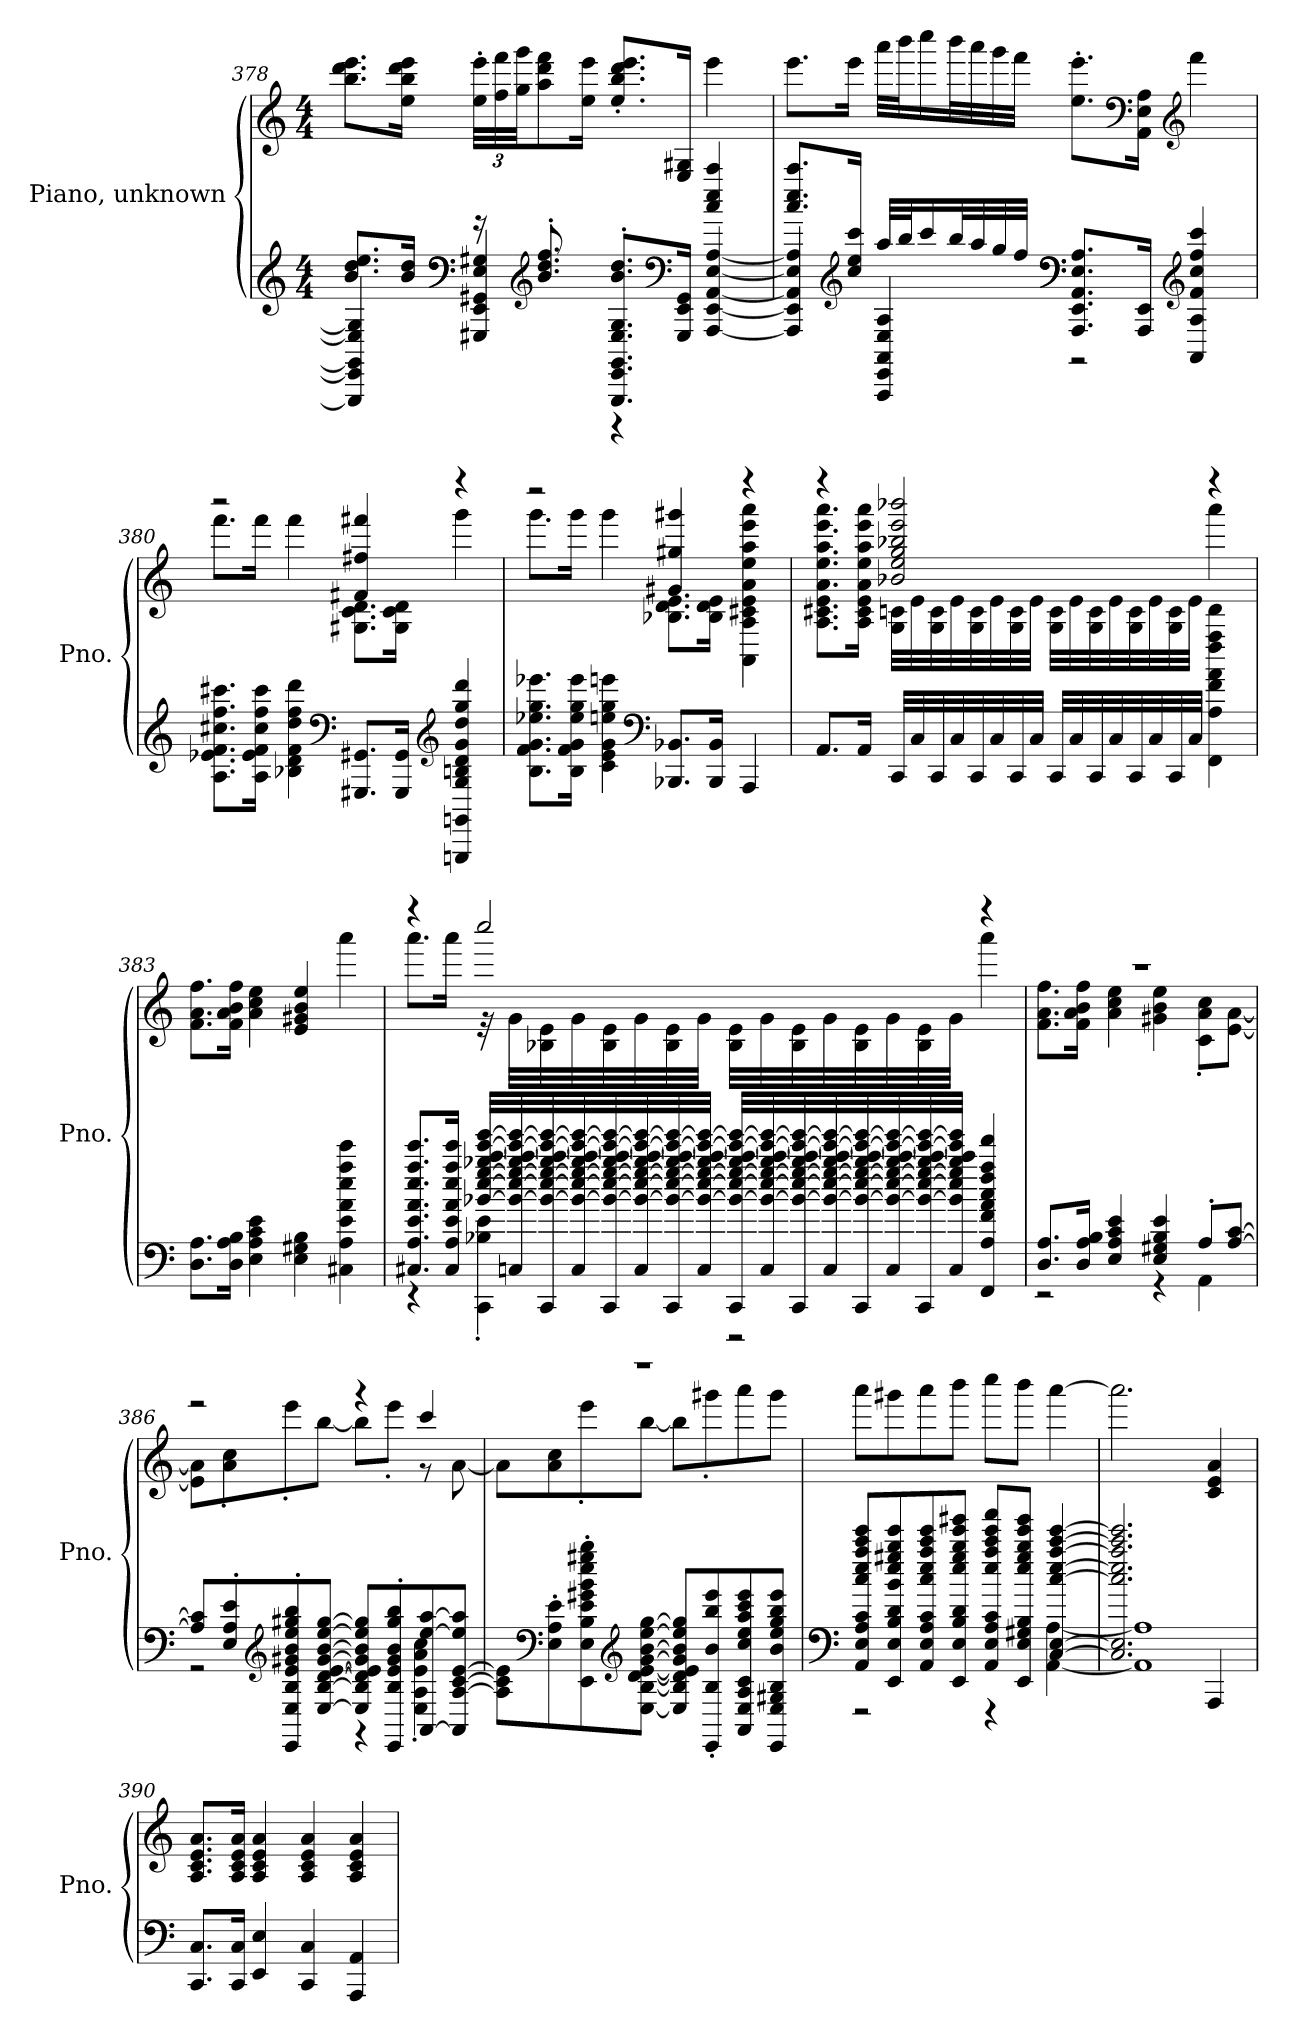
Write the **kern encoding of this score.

**kern	**kern
*part1	*part1
*staff2	*staff1
*I"Piano, unknown	*
*I'Pno.	*
!!LO:LB:g=z
*clefG2	*clefG2
*k[]	*k[]
*M4/4	*M4/4
=378	=378
*^	*
8.b/ 8.dd/ 8.ee/L	4GGG#/] 4EE/] 4GG#/] 4E/] 4G#/]	8.bb\ 8.ddd\ 8.eee\L
16b/ 16dd/Jk	.	16ee\ 16bb\ 16ddd\ 16eee\Jk
*clefF4	*	*
*	*	*Xbrackettup
16r	4GGG#X/ 4EE/ 4GG#X/ 4E/ 4G#X/	48ee\' 48eee\'LLL
.	.	48ff\ 48fff\
.	.	48gg\ 48ggg\JJ
*clefG2	*	*
8.b/' 8.dd/' 8.ff/'	.	8aa\ 8ddd\ 8fff\
.	.	16ee\ 16eee\Jk
8.GGG#/' 8.EE/' 8.GG#/' 8.E/' 8.G#/' 8.b/' 8.dd/'L	4r	8.ee/' 8.bb/' 8.ddd/' 8.eee/'L
*clefF4	*	*
16GGG#/ 16EE/ 16GG#/Jk	.	16E/ 16G#X/Jk
4cc/ 4ee/ 4ccc/	[4AAA/ [4EE/ [4AA/ [4E/ [4A/	4eee\
=379	=379	=379
8.cc/ 8.ee/ 8.ccc/L	4AAA/] 4EE/] 4AA/] 4E/] 4A/]	8.eee\L
*clefG2	*	*
16cc/ 16ee/ 16ccc/Jk	.	16eee\Jk
32aa/LLL	4AAA/ 4EE/ 4AA/ 4E/ 4A/	32aaa\LLL
32bb/J	.	32bbb\J
16ccc/	.	16cccc\
32bb/L	.	32bbb\L
32aa/	.	32aaa\
32gg/	.	32ggg\
32ff/JJJ	.	32fff\JJJ
*clefF4	*	*
8.AAA/ 8.EE/ 8.AA/ 8.E/ 8.A/L	2r	8.ee\' 8.eee\'L
*	*	*clefF4
16AAA/ 16EE/Jk	.	16AA\ 16E\ 16A\Jk
*clefG2	*	*clefG2
4AA/ 4A/ 4f/ 4cc/ 4ff/ 4ccc/	.	4fff\
*v	*v	*
!!LO:PB:g=z
=380	=380
*	*^
8.A\ 8.e-X\ 8.f\ 8.cc#X\ 8.ff\ 8.ccc#X\L	2r	8.fff\L
16A\ 16e-\ 16f\ 16cc#\ 16ff\ 16ccc#\Jk	.	16fff\Jk
4B-X\ 4d\ 4f\ 4dd\ 4ff\ 4ddd\	.	4fff\
*clefF4	*	*
8.GGG#X/ 8.GG#X/L	4f#X/ 4ff#X/ 4fff#X/	8.G#X\ 8.c\ 8.d\L
16GGG#/ 16GG#/Jk	.	16G#\ 16c\ 16d\Jk
*clefG2	*	*
4GGGn/ 4GGn/ 4G/ 4Bn/ 4d/ 4g/ 4dd/ 4gg/ 4ddd/	4r	4ggg\
=381	=381	=381
8.B\ 8.f\ 8.g\ 8.ee-X\ 8.gg\ 8.eee-X\L	2r	8.ggg\L
16B\ 16f\ 16g\ 16ee-\ 16gg\ 16eee-\Jk	.	16ggg\Jk
4c\ 4e\ 4g\ 4een\ 4gg\ 4eeen\	.	4ggg\
*clefF4	*	*
8.BBB-X/ 8.BB-X/L	4g#X/ 4gg#X/ 4ggg#X/	8.B-X\ 8.d\ 8.e\L
16BBB-/ 16BB-/Jk	.	16B-\ 16d\ 16e\Jk
4AAA/	4r	4AA\ 4A\ 4c#X\ 4e\ 4a\ 4ee\ 4aa\ 4eee\ 4aaa\
!!LO:LB:g=z	!!
=382	=382	=382
8.AA/L	4r	8.A\ 8.c#X\ 8.e\ 8.a\ 8.ee\ 8.aa\ 8.eee\ 8.aaa\L
16AA/Jk	.	16A\ 16c#\ 16e\ 16a\ 16ee\ 16aa\ 16eee\ 16aaa\Jk
32CC/LLL	2b-X/ 2ee/ 2gg/ 2bb-X/ 2eee/ 2bbb-X/	32G\ 32cn\LLL
32C/	.	32e\
32CC/	.	32G\ 32c\
32C/	.	32e\
32CC/	.	32G\ 32c\
32C/	.	32e\
32CC/	.	32G\ 32c\
32C/JJJ	.	32e\JJJ
32CC/LLL	.	32G\ 32c\LLL
32C/	.	32e\
32CC/	.	32G\ 32c\
32C/	.	32e\
32CC/	.	32G\ 32c\
32C/	.	32e\
32CC/	.	32G\ 32c\
32C/JJJ	.	32e\JJJ
4FF\ 4A\ 4f\ 4a\ 4ff\ 4aa\ 4fff\	4r	4aaa\
*	*v	*v
=383	=383
8.D\ 8.A\L	8.f\ 8.a\ 8.ff\L
16D\ 16A\ 16B\Jk	16f\ 16a\ 16b\ 16ff\Jk
4E\ 4A\ 4c\ 4e\	4a\ 4cc\ 4ee\
4E\ 4G#X\ 4B\	4e/ 4g#X/ 4b/ 4ee/
4C#X\ 4A\ 4e\ 4a\ 4ee\ 4aa\ 4eee\	4aaa\
!!LO:LB:g=z
=384	=384
*^	*^
8.C#X/ 8.A/ 8.e/ 8.a/ 8.ee/ 8.aa/ 8.eee/L	4r	4r	8.aaa\L
16C#/ 16A/ 16e/ 16a/ 16ee/ 16aa/ 16eee/Jk	.	.	16aaa\Jk
[32b-X/ [32ee/ [32gg/ [32bb-X/ [32ccc/ [32eee/ [32ggg/LLL	4CC\' 4B-X\' 4e\'	2cccc/	32r
32Cn/ 32b-/_ 32ee/_ 32gg/_ 32bb-/_ 32ccc/_ 32eee/_ 32ggg/_	.	.	32g\LLL
32CC/ 32b-/_ 32ee/_ 32gg/_ 32bb-/_ 32ccc/_ 32eee/_ 32ggg/_	.	.	32B-X\ 32e\
32C/ 32b-/_ 32ee/_ 32gg/_ 32bb-/_ 32ccc/_ 32eee/_ 32ggg/_	.	.	32g\
32CC/ 32b-/_ 32ee/_ 32gg/_ 32bb-/_ 32ccc/_ 32eee/_ 32ggg/_	.	.	32B-\ 32e\
32C/ 32b-/_ 32ee/_ 32gg/_ 32bb-/_ 32ccc/_ 32eee/_ 32ggg/_	.	.	32g\
32CC/ 32b-/_ 32ee/_ 32gg/_ 32bb-/_ 32ccc/_ 32eee/_ 32ggg/_	.	.	32B-\ 32e\
32C/ 32b-/_ 32ee/_ 32gg/_ 32bb-/_ 32ccc/_ 32eee/_ 32ggg/_JJJ	.	.	32g\JJJ
32CC/ 32b-/_ 32ee/_ 32gg/_ 32bb-/_ 32ccc/_ 32eee/_ 32ggg/_LLL	2r	.	32B-\ 32e\LLL
32C/ 32b-/_ 32ee/_ 32gg/_ 32bb-/_ 32ccc/_ 32eee/_ 32ggg/_	.	.	32g\
32CC/ 32b-/_ 32ee/_ 32gg/_ 32bb-/_ 32ccc/_ 32eee/_ 32ggg/_	.	.	32B-\ 32e\
32C/ 32b-/_ 32ee/_ 32gg/_ 32bb-/_ 32ccc/_ 32eee/_ 32ggg/_	.	.	32g\
32CC/ 32b-/_ 32ee/_ 32gg/_ 32bb-/_ 32ccc/_ 32eee/_ 32ggg/_	.	.	32B-\ 32e\
32C/ 32b-/_ 32ee/_ 32gg/_ 32bb-/_ 32ccc/_ 32eee/_ 32ggg/_	.	.	32g\
32CC/ 32b-/_ 32ee/_ 32gg/_ 32bb-/_ 32ccc/_ 32eee/_ 32ggg/_	.	.	32B-\ 32e\
32C/ 32b-/] 32ee/] 32gg/] 32bb-/] 32ccc/] 32eee/] 32ggg/]JJJ	.	.	32g\JJJ
4FF/ 4A/ 4f/ 4a/ 4cc/ 4ff/ 4aa/ 4fff/	.	4r	4aaa\
!!LO:LB:g=z	!!
=385	=385	=385	=385
8.D/ 8.A/L	2r	1r	8.f\ 8.a\ 8.ff\L
16D/ 16A/ 16B/Jk	.	.	16f\ 16a\ 16b\ 16ff\Jk
4E/ 4A/ 4c/ 4e/	.	.	4a\ 4cc\ 4ee\
4E/ 4G#X/ 4B/ 4e/	4r	.	4g#X\ 4b\ 4ee\
8A'/L	4AA\	.	8c\' 8a\' 8cc\'L
[8A/ [8c/J	.	.	[8e\ [8a\J
=386	=386	=386	=386
8A/] 8c/]L	2r	2r	8e\] 8a\]L
8E/' 8A/' 8e/'	.	.	8a\' 8cc\'
*clefG2	*	*	*
8EE/' 8E/' 8B/' 8e/' 8g#X/' 8b/' 8ee/' 8gg#X/' 8bb/'	.	.	8eee'\
[8E/ [8B/ [8d/ [8e/ [8g#/ [8b/ [8ee/ [8gg#/J	.	.	[8bb\J
8E/] 8B/] 8d/] 8e/] 8g#/] 8b/] 8ee/] 8gg#/]L	4r	4r	8bb\L]
8EE/' 8B/' 8e/' 8g#/' 8b/' 8gg#/' 8bb/'	.	.	8eee'\J
[8AA/ [8ee/ [8aa/	4E\' 4A\' 4e\' 4a\' 4cc\'	4ccc/	8r
8AA/] [8A/ [8c/ [8e/ 8ee/] 8aa/]J	.	.	[8a\
*v	*v	*	*
=387	=387	=387
8A\] 8c\] 8e\]L	1r	8a\L]
*clefF4	*	*
8E\' 8A\' 8e\'	.	8a\ 8cc\
8EE\' 8E\' 8B\' 8e\' 8g#X\' 8b\' 8ee\' 8gg#X\' 8bb\'	.	8eee'\
*clefG2	*	*
[8E\ [8B\ [8d\ [8e\ [8g#\ [8b\ [8ee\ [8gg#\J	.	[8bb\J
8E/] 8B/] 8d/] 8e/] 8g#/] 8b/] 8ee/] 8gg#/]L	.	8bb\L]
8EE/' 8B/' 8b/' 8bb/' 8eee/'	.	8ggg#X'\
8AA/ 8E/ 8A/ 8c/ 8cc/ 8ee/ 8aa/ 8ccc/ 8eee/	.	8aaa\
8EE/ 8E/ 8G#X/ 8B/ 8b/ 8ee/ 8gg#/ 8bb/ 8eee/J	.	8ggg#\J
*	*v	*v
!!LO:LB:g=z
=388	=388
*clefF4	*
*^	*
8AA/ 8E/ 8A/ 8c/ 8cc/ 8ee/ 8aa/ 8ccc/ 8eee/L	2r	8aaa\L
8EE/ 8E/ 8B/ 8d/ 8b/ 8ee/ 8gg#X/ 8bb/ 8eee/	.	8ggg#X\
8AA/ 8E/ 8A/ 8c/ 8cc/ 8ee/ 8aa/ 8ccc/ 8eee/	.	8aaa\
8EE/ 8E/ 8B/ 8d/ 8ee/ 8gg#/ 8bb/ 8eee/ 8ggg#X/J	.	8bbb\J
8AA/ 8E/ 8A/ 8c/ 8ee/ 8aa/ 8ccc/ 8eee/ 8aaa/L	4r	8cccc\L
8EE/ 8E/ 8G#X/ 8B/ 8ee/ 8gg#/ 8bb/ 8eee/ 8ggg#/J	.	8bbb\J
[4C/ [4E/ [4cc/ [4ee/ [4aa/ [4ccc/ [4eee/	[4AA\ [4A\	[4aaa\
=389	=389	=389
2.C/] 2.E/] 2.cc/] 2.ee/] 2.aa/] 2.ccc/] 2.eee/]	1AA] 1A]	2.aaa\]
4AAA/	.	4c/ 4e/ 4a/
*v	*v	*
=390	=390
8.CC/ 8.C/L	8.A/ 8.c/ 8.e/ 8.a/L
16CC/ 16C/Jk	16A/ 16c/ 16e/ 16a/Jk
4EE/ 4E/	4A/ 4c/ 4e/ 4a/
4CC/ 4C/	4A/ 4c/ 4e/ 4a/
4AAA/ 4AA/	4A/ 4c/ 4e/ 4a/
=	=
*-	*-
